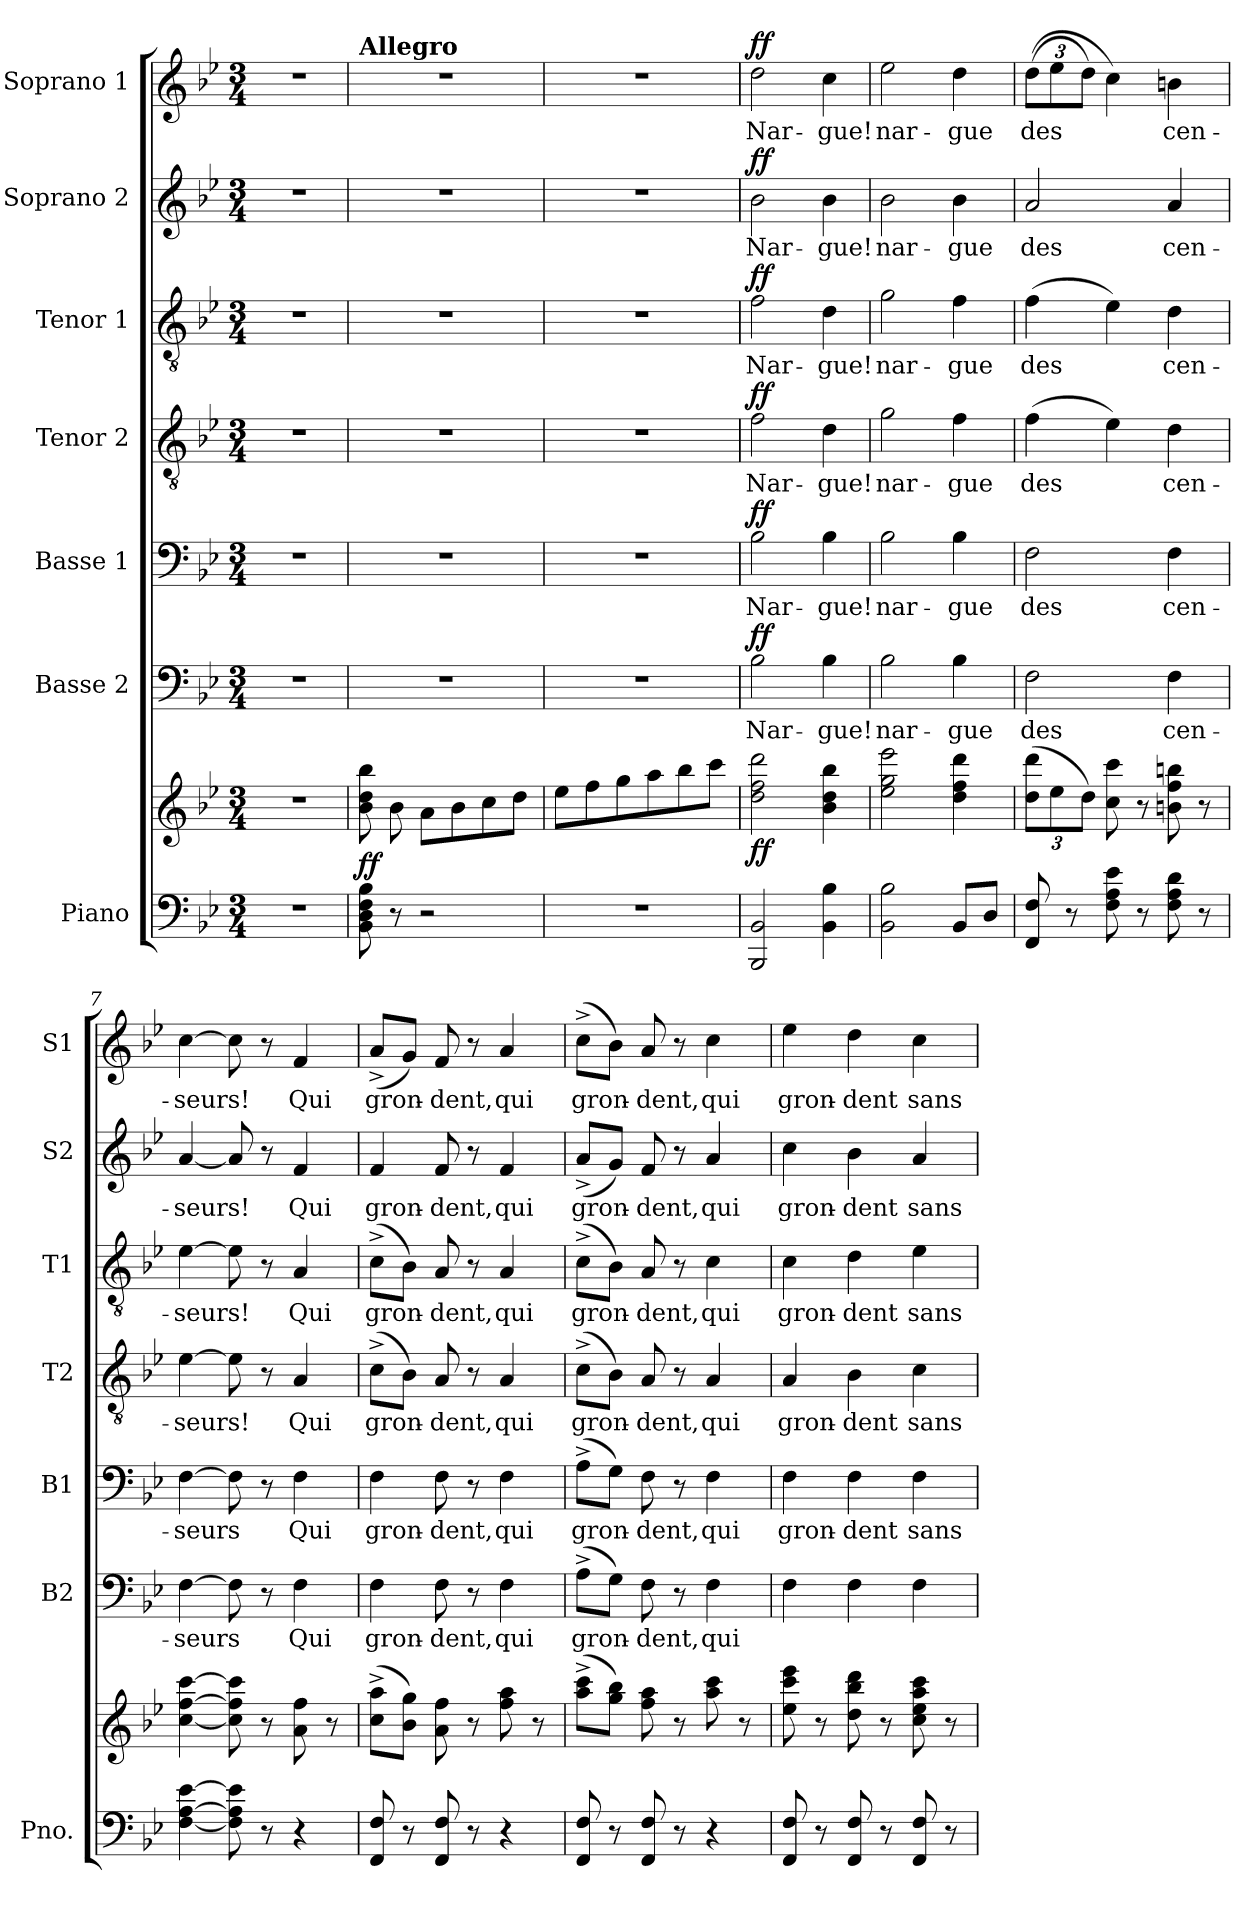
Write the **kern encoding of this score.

**kern	**kern	**dynam	**kern	**text	**dynam	**kern	**text	**dynam	**kern	**text	**dynam	**kern	**text	**dynam	**kern	**text	**dynam	**kern	**text	**dynam
*part7	*part7	*part7	*part6	*part6	*part6	*part5	*part5	*part5	*part4	*part4	*part4	*part3	*part3	*part3	*part2	*part2	*part2	*part1	*part1	*part1
*staff8	*staff7	*staff7/8	*staff6	*staff6	*staff6	*staff5	*staff5	*staff5	*staff4	*staff4	*staff4	*staff3	*staff3	*staff3	*staff2	*staff2	*staff2	*staff1	*staff1	*staff1
*I"Piano	*	*	*I"Basse 2	*	*	*I"Basse 1	*	*	*I"Tenor 2	*	*	*I"Tenor 1	*	*	*I"Soprano 2	*	*	*I"Soprano 1	*	*
*I'Pno.	*	*	*I'B2	*	*	*I'B1	*	*	*I'T2	*	*	*I'T1	*	*	*I'S2	*	*	*I'S1	*	*
*clefF4	*clefG2	*	*clefF4	*	*	*clefF4	*	*	*clefGv2	*	*	*clefGv2	*	*	*clefG2	*	*	*clefG2	*	*
*k[b-e-]	*k[b-e-]	*	*k[b-e-]	*	*	*k[b-e-]	*	*	*k[b-e-]	*	*	*k[b-e-]	*	*	*k[b-e-]	*	*	*k[b-e-]	*	*
*M3/4	*M3/4	*	*M3/4	*	*	*M3/4	*	*	*M3/4	*	*	*M3/4	*	*	*M3/4	*	*	*M3/4	*	*
=1	=1	=1	=1	=1	=1	=1	=1	=1	=1	=1	=1	=1	=1	=1	=1	=1	=1	=1	=1	=1
2.r	2.r	.	2.r	.	.	2.r	.	.	2.r	.	.	2.r	.	.	2.r	.	.	2.r	.	.
=2	=2	=2	=2	=2	=2	=2	=2	=2	=2	=2	=2	=2	=2	=2	=2	=2	=2	=2	=2	=2
*	*	*	*	*	*	*	*	*	*	*	*	*	*	*	*	*	*	*MM180	*	*
!	!	!	!	!	!	!	!	!	!	!	!	!	!	!	!	!	!	!LO:TX:a:B:t=Allegro	!	!
!	!	!LO:DY:a=2	!	!	!	!	!	!	!	!	!	!	!	!	!	!	!	!	!	!
8BB-\ 8D\ 8F\ 8B-\	8b-\ 8dd\ 8bb-\	ff	2.r	.	.	2.r	.	.	2.r	.	.	2.r	.	.	2.r	.	.	2.r	.	.
8r	8b-\	.	.	.	.	.	.	.	.	.	.	.	.	.	.	.	.	.	.	.
2r	8a\L	.	.	.	.	.	.	.	.	.	.	.	.	.	.	.	.	.	.	.
.	8b-\	.	.	.	.	.	.	.	.	.	.	.	.	.	.	.	.	.	.	.
.	8cc\	.	.	.	.	.	.	.	.	.	.	.	.	.	.	.	.	.	.	.
.	8dd\J	.	.	.	.	.	.	.	.	.	.	.	.	.	.	.	.	.	.	.
=3	=3	=3	=3	=3	=3	=3	=3	=3	=3	=3	=3	=3	=3	=3	=3	=3	=3	=3	=3	=3
2.r	8ee-\L	.	2.r	.	.	2.r	.	.	2.r	.	.	2.r	.	.	2.r	.	.	2.r	.	.
.	8ff\	.	.	.	.	.	.	.	.	.	.	.	.	.	.	.	.	.	.	.
.	8gg\	.	.	.	.	.	.	.	.	.	.	.	.	.	.	.	.	.	.	.
.	8aa\	.	.	.	.	.	.	.	.	.	.	.	.	.	.	.	.	.	.	.
.	8bb-\	.	.	.	.	.	.	.	.	.	.	.	.	.	.	.	.	.	.	.
.	8ccc\J	.	.	.	.	.	.	.	.	.	.	.	.	.	.	.	.	.	.	.
=4	=4	=4	=4	=4	=4	=4	=4	=4	=4	=4	=4	=4	=4	=4	=4	=4	=4	=4	=4	=4
!	!	!LO:DY:b	!	!LO:LY:b	!LO:DY:a	!	!LO:LY:b	!LO:DY:a	!	!LO:LY:b	!LO:DY:a	!	!LO:LY:b	!LO:DY:a	!	!LO:LY:b	!LO:DY:a	!	!LO:LY:b	!LO:DY:a
2BBB-/ 2BB-/	2dd\ 2ff\ 2ddd\	ff	2B-\	Nar-	ff	2B-\	Nar-	ff	2f\	Nar-	ff	2f\	Nar-	ff	2b-\	Nar-	ff	2dd\	Nar-	ff
!	!	!	!	!LO:LY:b	!	!	!LO:LY:b	!	!	!LO:LY:b	!	!	!LO:LY:b	!	!	!LO:LY:b	!	!	!LO:LY:b	!
4BB-\ 4B-\	4b-\ 4dd\ 4bb-\	.	4B-\	-gue!	.	4B-\	-gue!	.	4d\	-gue!	.	4d\	-gue!	.	4b-\	-gue!	.	4cc\	-gue!	.
=5	=5	=5	=5	=5	=5	=5	=5	=5	=5	=5	=5	=5	=5	=5	=5	=5	=5	=5	=5	=5
!	!	!	!	!LO:LY:b	!	!	!LO:LY:b	!	!	!LO:LY:b	!	!	!LO:LY:b	!	!	!LO:LY:b	!	!	!LO:LY:b	!
2BB-\ 2B-\	2ee-\ 2gg\ 2eee-\	.	2B-\	nar-	.	2B-\	nar-	.	2g\	nar-	.	2g\	nar-	.	2b-\	nar-	.	2ee-\	nar-	.
!	!	!	!	!LO:LY:b	!	!	!LO:LY:b	!	!	!LO:LY:b	!	!	!LO:LY:b	!	!	!LO:LY:b	!	!	!LO:LY:b	!
8BB-/L	4dd\ 4ff\ 4ddd\	.	4B-\	-gue	.	4B-\	-gue	.	4f\	-gue	.	4f\	-gue	.	4b-\	-gue	.	4dd\	-gue	.
8D/J	.	.	.	.	.	.	.	.	.	.	.	.	.	.	.	.	.	.	.	.
=6	=6	=6	=6	=6	=6	=6	=6	=6	=6	=6	=6	=6	=6	=6	=6	=6	=6	=6	=6	=6
*	*Xbrackettup	*	*	*	*	*	*	*	*	*	*	*	*	*	*	*	*	*	*	*
!	!	!	!	!LO:LY:b	!	!	!LO:LY:b	!	!	!LO:LY:b	!	!	!LO:LY:b	!	!	!LO:LY:b	!	!	!	!
*	*	*	*	*	*	*	*	*	*	*	*	*	*	*	*	*	*	*Xbrackettup	*	*
!	!	!	!	!	!	!	!	!	!	!	!	!	!	!	!	!	!	!	!LO:LY:b	!
8FF/ 8F/	(>12dd\ 12ddd\L	.	2F\	des	.	2F\	des	.	(>4f\	des	.	(>4f\	des	.	2a/	des	.	(>(>12dd\L	des	.
.	12ee-\	.	.	.	.	.	.	.	.	.	.	.	.	.	.	.	.	12ee-\	.	.
8r	.	.	.	.	.	.	.	.	.	.	.	.	.	.	.	.	.	.	.	.
.	12dd\J)	.	.	.	.	.	.	.	.	.	.	.	.	.	.	.	.	12dd\J)	.	.
8F\ 8A\ 8e-\	8cc\ 8ccc\	.	.	.	.	.	.	.	4e-\)	.	.	4e-\)	.	.	.	.	.	4cc\)	.	.
8r	8r	.	.	.	.	.	.	.	.	.	.	.	.	.	.	.	.	.	.	.
!	!	!	!	!LO:LY:b	!	!	!LO:LY:b	!	!	!LO:LY:b	!	!	!LO:LY:b	!	!	!LO:LY:b	!	!	!LO:LY:b	!
8F\ 8A\ 8d\	8bn\ 8ff\ 8bbn\	.	4F\	cen-	.	4F\	cen-	.	4d\	cen-	.	4d\	cen-	.	4a/	cen-	.	4bn\	cen-	.
8r	8r	.	.	.	.	.	.	.	.	.	.	.	.	.	.	.	.	.	.	.
!!LO:PB:g=z
=7	=7	=7	=7	=7	=7	=7	=7	=7	=7	=7	=7	=7	=7	=7	=7	=7	=7	=7	=7	=7
!	!	!	!	!LO:LY:b	!	!	!LO:LY:b	!	!	!LO:LY:b	!	!	!LO:LY:b	!	!	!LO:LY:b	!	!	!LO:LY:b	!
[4F\ [4A\ [4e-\	[4cc\ [4ff\ [4ccc\	.	[4F\	-seurs	.	[4F\	-seurs	.	[4e-\	-seurs!	.	[4e-\	-seurs!	.	[4a/	-seurs!	.	[4cc\	-seurs!	.
8F\] 8A\] 8e-\]	8cc\] 8ff\] 8ccc\]	.	8F\]	.	.	8F\]	.	.	8e-\]	.	.	8e-\]	.	.	8a/]	.	.	8cc\]	.	.
8r	8r	.	8r	.	.	8r	.	.	8r	.	.	8r	.	.	8r	.	.	8r	.	.
!	!	!	!	!LO:LY:b	!	!	!LO:LY:b	!	!	!LO:LY:b	!	!	!LO:LY:b	!	!	!LO:LY:b	!	!	!LO:LY:b	!
4r	8a\ 8ff\	.	4F\	Qui	.	4F\	Qui	.	4A/	Qui	.	4A/	Qui	.	4f/	Qui	.	4f/	Qui	.
.	8r	.	.	.	.	.	.	.	.	.	.	.	.	.	.	.	.	.	.	.
=8	=8	=8	=8	=8	=8	=8	=8	=8	=8	=8	=8	=8	=8	=8	=8	=8	=8	=8	=8	=8
!	!	!	!	!LO:LY:b	!	!	!LO:LY:b	!	!	!LO:LY:b	!	!	!LO:LY:b	!	!	!LO:LY:b	!	!	!LO:LY:b	!
8FF/ 8F/	(>8cc\^ 8aa\^L	.	4F\	gron-	.	4F\	gron-	.	(>8c^\L	gron-	.	(>8c^\L	gron-	.	4f/	gron-	.	(<8a^/L	gron-	.
8r	8b-\ 8gg\J)	.	.	.	.	.	.	.	8B-\J)	.	.	8B-\J)	.	.	.	.	.	8g/J)	.	.
!	!	!	!	!LO:LY:b	!	!	!LO:LY:b	!	!	!LO:LY:b	!	!	!LO:LY:b	!	!	!LO:LY:b	!	!	!LO:LY:b	!
8FF/ 8F/	8a\ 8ff\	.	8F\	-dent,	.	8F\	-dent,	.	8A/	-dent,	.	8A/	-dent,	.	8f/	-dent,	.	8f/	-dent,	.
8r	8r	.	8r	.	.	8r	.	.	8r	.	.	8r	.	.	8r	.	.	8r	.	.
!	!	!	!	!LO:LY:b	!	!	!LO:LY:b	!	!	!LO:LY:b	!	!	!LO:LY:b	!	!	!LO:LY:b	!	!	!LO:LY:b	!
4r	8ff\ 8aa\	.	4F\	qui	.	4F\	qui	.	4A/	qui	.	4A/	qui	.	4f/	qui	.	4a/	qui	.
.	8r	.	.	.	.	.	.	.	.	.	.	.	.	.	.	.	.	.	.	.
=9	=9	=9	=9	=9	=9	=9	=9	=9	=9	=9	=9	=9	=9	=9	=9	=9	=9	=9	=9	=9
!	!	!	!	!LO:LY:b	!	!	!LO:LY:b	!	!	!LO:LY:b	!	!	!LO:LY:b	!	!	!LO:LY:b	!	!	!LO:LY:b	!
8FF/ 8F/	(>8aa\^ 8ccc\^L	.	(>8A^\L	gron-	.	(>8A^\L	gron-	.	(>8c^\L	gron-	.	(>8c^\L	gron-	.	(<8a^/L	gron-	.	(>8cc^\L	gron-	.
8r	8gg\ 8bb-\J)	.	8G\J)	.	.	8G\J)	.	.	8B-\J)	.	.	8B-\J)	.	.	8g/J)	.	.	8b-\J)	.	.
!	!	!	!	!LO:LY:b	!	!	!LO:LY:b	!	!	!LO:LY:b	!	!	!LO:LY:b	!	!	!LO:LY:b	!	!	!LO:LY:b	!
8FF/ 8F/	8ff\ 8aa\	.	8F\	-dent,	.	8F\	-dent,	.	8A/	-dent,	.	8A/	-dent,	.	8f/	-dent,	.	8a/	-dent,	.
8r	8r	.	8r	.	.	8r	.	.	8r	.	.	8r	.	.	8r	.	.	8r	.	.
!	!	!	!	!LO:LY:b	!	!	!LO:LY:b	!	!	!LO:LY:b	!	!	!LO:LY:b	!	!	!LO:LY:b	!	!	!LO:LY:b	!
4r	8aa\ 8ccc\	.	4F\	qui	.	4F\	qui	.	4A/	qui	.	4c\	qui	.	4a/	qui	.	4cc\	qui	.
.	8r	.	.	.	.	.	.	.	.	.	.	.	.	.	.	.	.	.	.	.
=10	=10	=10	=10	=10	=10	=10	=10	=10	=10	=10	=10	=10	=10	=10	=10	=10	=10	=10	=10	=10
!	!	!	!	!	!	!	!LO:LY:b	!	!	!LO:LY:b	!	!	!LO:LY:b	!	!	!LO:LY:b	!	!	!LO:LY:b	!
8FF/ 8F/	8ee-\ 8ccc\ 8eee-\	.	4F\	.	.	4F\	gron-	.	4A/	gron-	.	4c\	gron-	.	4cc\	gron-	.	4ee-\	gron-	.
8r	8r	.	.	.	.	.	.	.	.	.	.	.	.	.	.	.	.	.	.	.
!	!	!	!	!	!	!	!LO:LY:b	!	!	!LO:LY:b	!	!	!LO:LY:b	!	!	!LO:LY:b	!	!	!LO:LY:b	!
8FF/ 8F/	8dd\ 8bb-\ 8ddd\	.	4F\	.	.	4F\	-dent	.	4B-\	-dent	.	4d\	-dent	.	4b-\	-dent	.	4dd\	-dent	.
8r	8r	.	.	.	.	.	.	.	.	.	.	.	.	.	.	.	.	.	.	.
!	!	!	!	!	!	!	!LO:LY:b	!	!	!LO:LY:b	!	!	!LO:LY:b	!	!	!LO:LY:b	!	!	!LO:LY:b	!
8FF/ 8F/	8cc\ 8ee-\ 8aa\ 8ccc\	.	4F\	.	.	4F\	sans	.	4c\	sans	.	4e-\	sans	.	4a/	sans	.	4cc\	sans	.
8r	8r	.	.	.	.	.	.	.	.	.	.	.	.	.	.	.	.	.	.	.
=	=	=	=	=	=	=	=	=	=	=	=	=	=	=	=	=	=	=	=	=
*-	*-	*-	*-	*-	*-	*-	*-	*-	*-	*-	*-	*-	*-	*-	*-	*-	*-	*-	*-	*-
